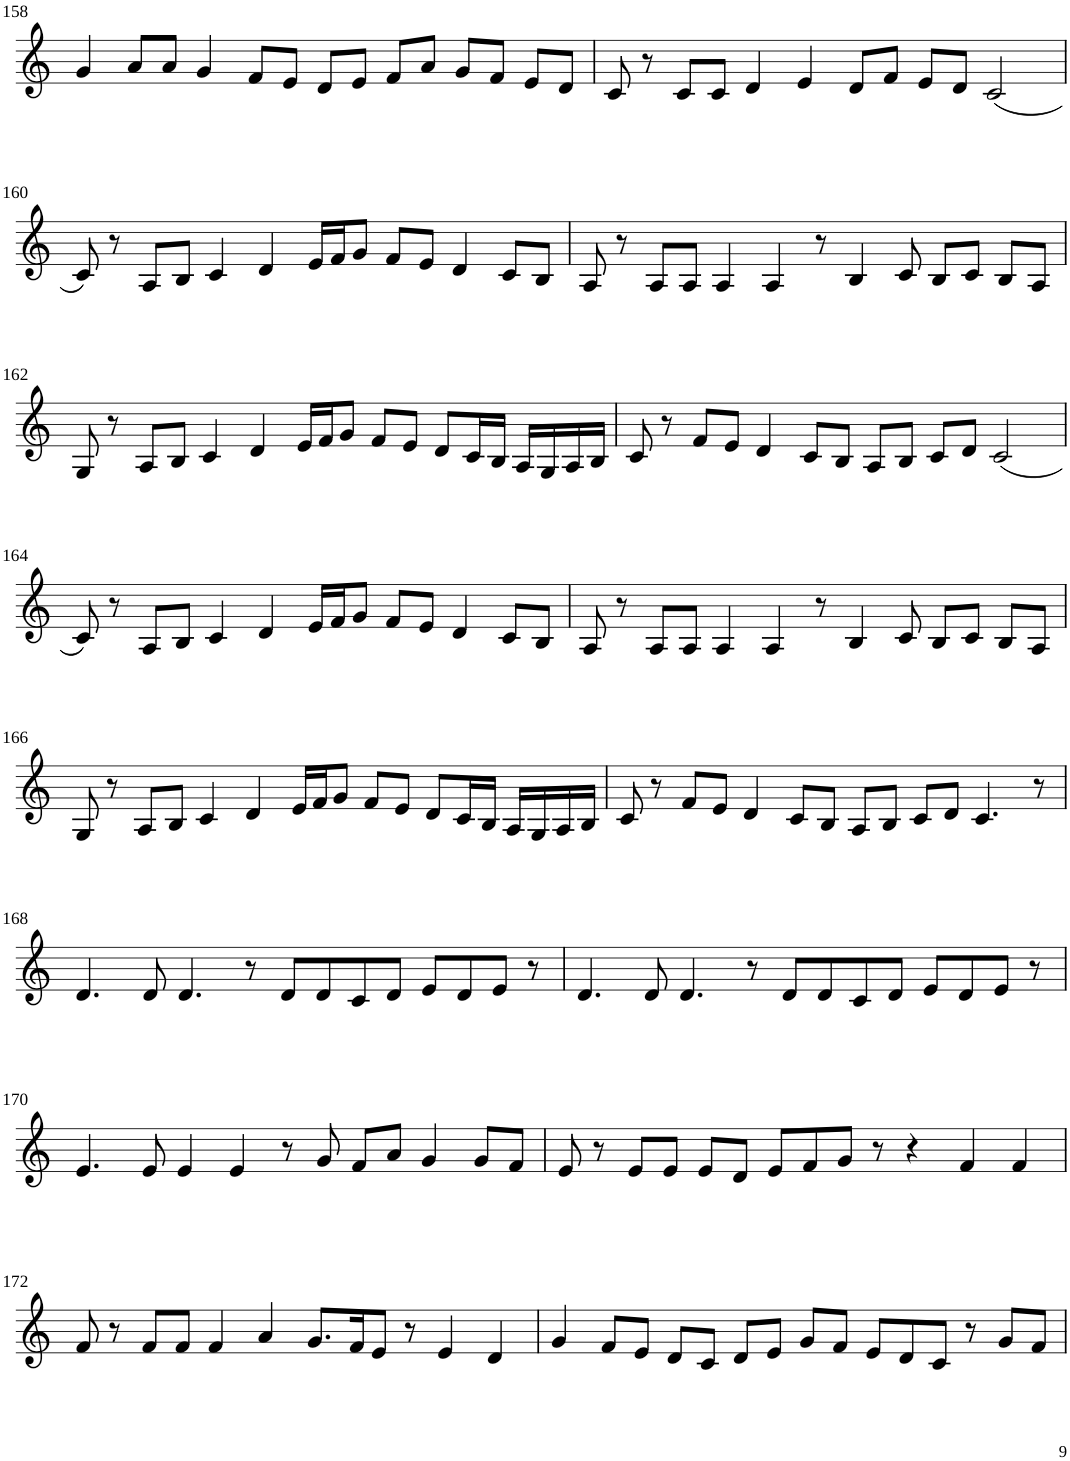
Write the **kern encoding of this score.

**kern
*part1
*staff1
*I"Violin
!!LO:PB:g=z
*clefG2
*k[]
*M8/4
=158
4g/
8a/L
8a/J
4g/
8f/L
8e/J
8d/L
8e/J
8f/L
8a/J
8g/L
8f/J
8e/L
8d/J
=159
8c/
8r
8c/L
8c/J
4d/
4e/
8d/L
8f/J
8e/L
8d/J
(2c/
!!LO:LB:g=z
=160
8c/)
8r
8A/L
8B/J
4c/
4d/
16e/LL
16f/J
8g/J
8f/L
8e/J
4d/
8c/L
8B/J
=161
8A/
8r
8A/L
8A/J
4A/
4A/
8r
4B/
8c/
8B/L
8c/J
8B/L
8A/J
!!LO:LB:g=z
=162
8G/
8r
8A/L
8B/J
4c/
4d/
16e/LL
16f/J
8g/J
8f/L
8e/J
8d/L
16c/L
16B/JJ
16A/LL
16G/
16A/
16B/JJ
=163
8c/
8r
8f/L
8e/J
4d/
8c/L
8B/J
8A/L
8B/J
8c/L
8d/J
(2c/
!!LO:LB:g=z
=164
8c/)
8r
8A/L
8B/J
4c/
4d/
16e/LL
16f/J
8g/J
8f/L
8e/J
4d/
8c/L
8B/J
=165
8A/
8r
8A/L
8A/J
4A/
4A/
8r
4B/
8c/
8B/L
8c/J
8B/L
8A/J
!!LO:LB:g=z
=166
8G/
8r
8A/L
8B/J
4c/
4d/
16e/LL
16f/J
8g/J
8f/L
8e/J
8d/L
16c/L
16B/JJ
16A/LL
16G/
16A/
16B/JJ
=167
8c/
8r
8f/L
8e/J
4d/
8c/L
8B/J
8A/L
8B/J
8c/L
8d/J
4.c/
8r
!!LO:LB:g=z
=168
4.d/
8d/
4.d/
8r
8d/L
8d/
8c/
8d/J
8e/L
8d/
8e/J
8r
=169
4.d/
8d/
4.d/
8r
8d/L
8d/
8c/
8d/J
8e/L
8d/
8e/J
8r
!!LO:LB:g=z
=170
4.e/
8e/
4e/
4e/
8r
8g/
8f/L
8a/J
4g/
8g/L
8f/J
=171
8e/
8r
8e/L
8e/J
8e/L
8d/J
8e/L
8f/
8g/J
8r
4r
4f/
4f/
!!LO:LB:g=z
=172
8f/
8r
8f/L
8f/J
4f/
4a/
8.g/L
16f/K
8e/J
8r
4e/
4d/
=173
4g/
8f/L
8e/J
8d/L
8c/J
8d/L
8e/J
8g/L
8f/J
8e/L
8d/
8c/J
8r
8g/L
8f/J
=
*-
